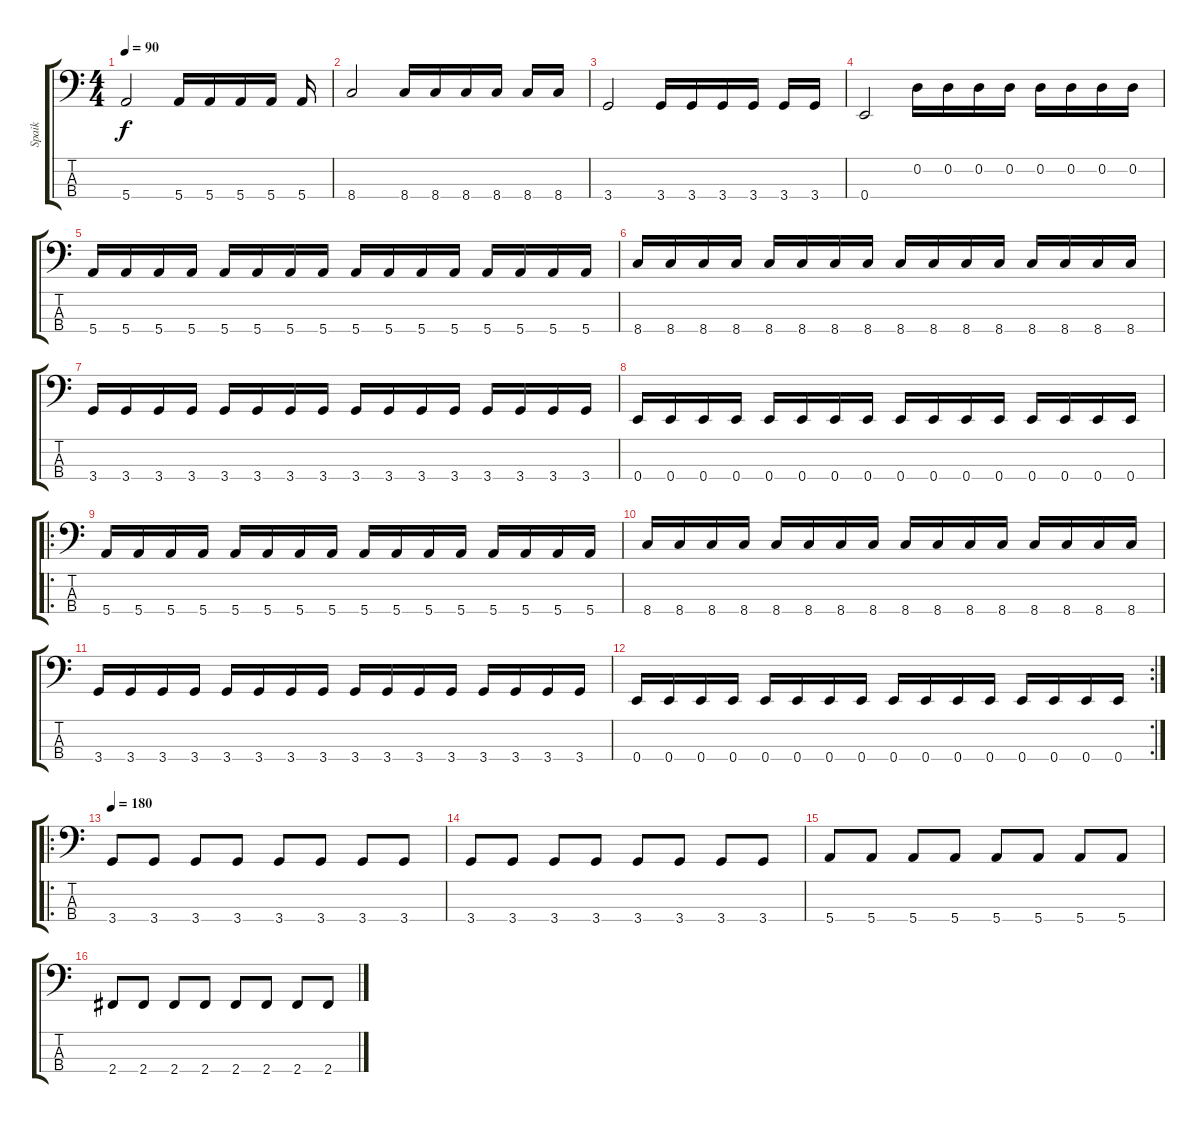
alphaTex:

\track ("Spaik" "Spaik") {instrument slapbass1}
\staff {score tabs}
\tuning (G2 D2 A1 E1) {hide}
\ts (4 4)
\tempo 90
\clef f4
\ks c
5.4.2{dy f} 5.4.16 5.4.16 5.4.16 5.4.16 5.4.16 |
8.4.2 8.4.16 8.4.16 8.4.16 8.4.16 8.4.16 8.4.16 |
3.4.2 3.4.16 3.4.16 3.4.16 3.4.16 3.4.16 3.4.16 |
0.4.2 0.2.16 0.2.16 0.2.16 0.2.16 0.2.16 0.2.16 0.2.16 0.2.16 |
5.4.16 5.4.16 5.4.16 5.4.16 5.4.16 5.4.16 5.4.16 5.4.16 5.4.16 5.4.16 5.4.16 5.4.16 5.4.16 5.4.16 5.4.16 5.4.16 |
8.4.16 8.4.16 8.4.16 8.4.16 8.4.16 8.4.16 8.4.16 8.4.16 8.4.16 8.4.16 8.4.16 8.4.16 8.4.16 8.4.16 8.4.16 8.4.16 |
3.4.16 3.4.16 3.4.16 3.4.16 3.4.16 3.4.16 3.4.16 3.4.16 3.4.16 3.4.16 3.4.16 3.4.16 3.4.16 3.4.16 3.4.16 3.4.16 |
0.4.16 0.4.16 0.4.16 0.4.16 0.4.16 0.4.16 0.4.16 0.4.16 0.4.16 0.4.16 0.4.16 0.4.16 0.4.16 0.4.16 0.4.16 0.4.16 |
\ro
5.4.16 5.4.16 5.4.16 5.4.16 5.4.16 5.4.16 5.4.16 5.4.16 5.4.16 5.4.16 5.4.16 5.4.16 5.4.16 5.4.16 5.4.16 5.4.16 |
8.4.16 8.4.16 8.4.16 8.4.16 8.4.16 8.4.16 8.4.16 8.4.16 8.4.16 8.4.16 8.4.16 8.4.16 8.4.16 8.4.16 8.4.16 8.4.16 |
3.4.16 3.4.16 3.4.16 3.4.16 3.4.16 3.4.16 3.4.16 3.4.16 3.4.16 3.4.16 3.4.16 3.4.16 3.4.16 3.4.16 3.4.16 3.4.16 |
\rc 2
0.4.16 0.4.16 0.4.16 0.4.16 0.4.16 0.4.16 0.4.16 0.4.16 0.4.16 0.4.16 0.4.16 0.4.16 0.4.16 0.4.16 0.4.16 0.4.16 |
\ro
\tempo 180
3.4.8 3.4.8 3.4.8 3.4.8 3.4.8 3.4.8 3.4.8 3.4.8 |
3.4.8 3.4.8 3.4.8 3.4.8 3.4.8 3.4.8 3.4.8 3.4.8 |
5.4.8 5.4.8 5.4.8 5.4.8 5.4.8 5.4.8 5.4.8 5.4.8 |
2.4.8 2.4.8 2.4.8 2.4.8 2.4.8 2.4.8 2.4.8 2.4.8
